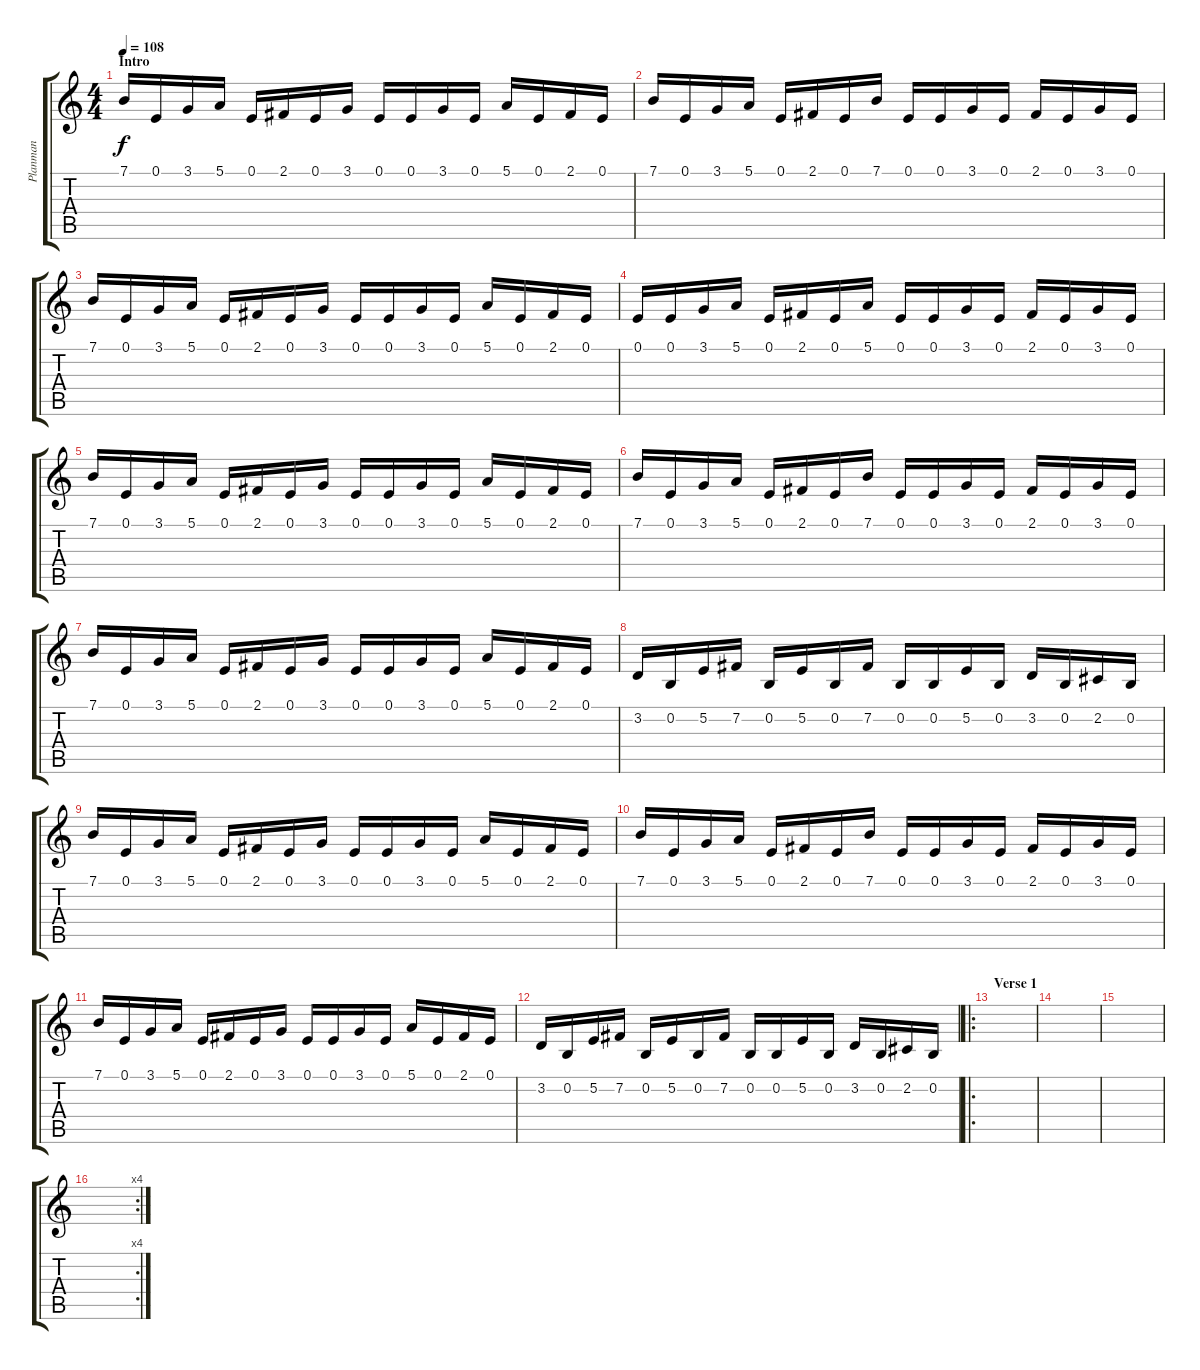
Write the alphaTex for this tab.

\track ("Planman" "Planman") {instrument lead8bassandlead}
\staff {score tabs}
\tuning (E4 B3 G3 D3 A2 E2) {hide}
\ts (4 4)
\section ("" "Intro")
\tempo 108
\clef g2
\ks c
7.1.16{dy f instrument lead8bassandlead} 0.1.16 3.1.16 5.1.16 0.1.16 2.1.16 0.1.16 3.1.16 0.1.16 0.1.16 3.1.16 0.1.16 5.1.16 0.1.16 2.1.16 0.1.16 |
7.1.16 0.1.16 3.1.16 5.1.16 0.1.16 2.1.16 0.1.16 7.1.16 0.1.16 0.1.16 3.1.16 0.1.16 2.1.16 0.1.16 3.1.16 0.1.16 |
7.1.16 0.1.16 3.1.16 5.1.16 0.1.16 2.1.16 0.1.16 3.1.16 0.1.16 0.1.16 3.1.16 0.1.16 5.1.16 0.1.16 2.1.16 0.1.16 |
0.1.16 0.1.16 3.1.16 5.1.16 0.1.16 2.1.16 0.1.16 5.1.16 0.1.16 0.1.16 3.1.16 0.1.16 2.1.16 0.1.16 3.1.16 0.1.16 |
7.1.16 0.1.16 3.1.16 5.1.16 0.1.16 2.1.16 0.1.16 3.1.16 0.1.16 0.1.16 3.1.16 0.1.16 5.1.16 0.1.16 2.1.16 0.1.16 |
7.1.16 0.1.16 3.1.16 5.1.16 0.1.16 2.1.16 0.1.16 7.1.16 0.1.16 0.1.16 3.1.16 0.1.16 2.1.16 0.1.16 3.1.16 0.1.16 |
7.1.16 0.1.16 3.1.16 5.1.16 0.1.16 2.1.16 0.1.16 3.1.16 0.1.16 0.1.16 3.1.16 0.1.16 5.1.16 0.1.16 2.1.16 0.1.16 |
3.2.16 0.2.16 5.2.16 7.2.16 0.2.16 5.2.16 0.2.16 7.2.16 0.2.16 0.2.16 5.2.16 0.2.16 3.2.16 0.2.16 2.2.16 0.2.16 |
7.1.16 0.1.16 3.1.16 5.1.16 0.1.16 2.1.16 0.1.16 3.1.16 0.1.16 0.1.16 3.1.16 0.1.16 5.1.16 0.1.16 2.1.16 0.1.16 |
7.1.16 0.1.16 3.1.16 5.1.16 0.1.16 2.1.16 0.1.16 7.1.16 0.1.16 0.1.16 3.1.16 0.1.16 2.1.16 0.1.16 3.1.16 0.1.16 |
7.1.16 0.1.16 3.1.16 5.1.16 0.1.16 2.1.16 0.1.16 3.1.16 0.1.16 0.1.16 3.1.16 0.1.16 5.1.16 0.1.16 2.1.16 0.1.16 |
3.2.16 0.2.16 5.2.16 7.2.16 0.2.16 5.2.16 0.2.16 7.2.16 0.2.16 0.2.16 5.2.16 0.2.16 3.2.16 0.2.16 2.2.16 0.2.16 |
\ro
\section ("" "Verse 1")
|
|
|
\rc 4
